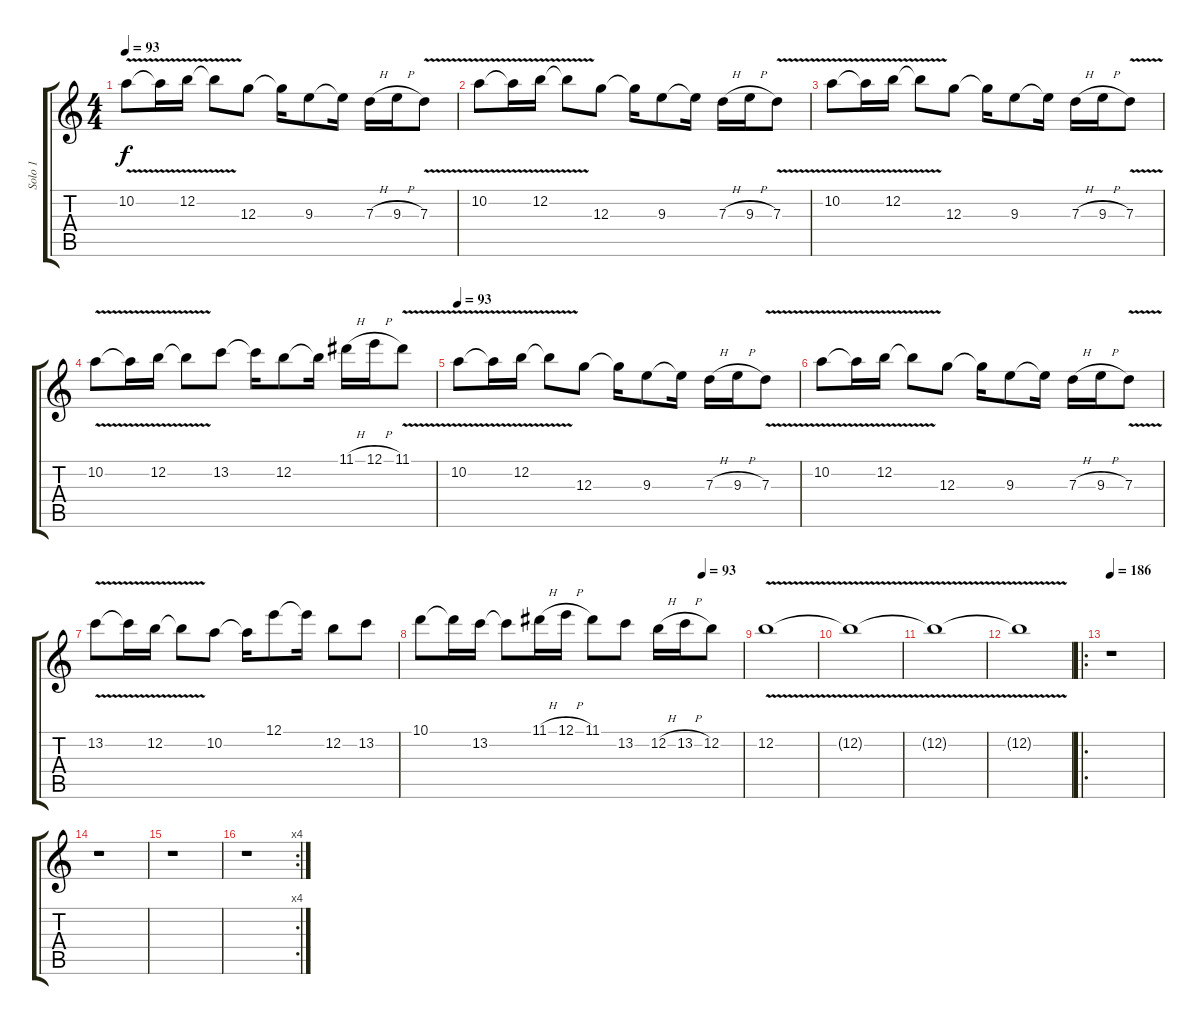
\track ("Solo 1" "Solo 1") {instrument distortionguitar}
\staff {score tabs}
\tuning (E4 B3 G3 D3 A2 E2) {hide}
\ts (4 4)
\tempo 93
\clef g2
\ks c
10.2{v}.8{dy f volume 16} 10.2{t}.16 12.2{v}.16 12.2{t}.8 12.3.8 12.3{t}.16 9.3.8 9.3{t}.16 7.3{h}.16 9.3{h}.16 7.3{v}.8 |
10.2{v}.8 10.2{t}.16 12.2{v}.16 12.2{t}.8 12.3.8 12.3{t}.16 9.3.8 9.3{t}.16 7.3{h}.16 9.3{h}.16 7.3{v}.8 |
10.2{v}.8 10.2{t}.16 12.2{v}.16 12.2{t}.8 12.3.8 12.3{t}.16 9.3.8 9.3{t}.16 7.3{h}.16 9.3{h}.16 7.3{v}.8 |
10.2{v}.8 10.2{t}.16 12.2{v}.16 12.2{t}.8 13.2.8 13.2{t}.16 12.2.8 12.2{t}.16 11.1{h}.16 12.1{h}.16 11.1{v}.8 |
\tempo 93
10.2{v}.8 10.2{t}.16 12.2{v}.16 12.2{t}.8 12.3.8 12.3{t}.16 9.3.8 9.3{t}.16 7.3{h}.16 9.3{h}.16 7.3{v}.8 |
10.2{v}.8 10.2{t}.16 12.2{v}.16 12.2{t}.8 12.3.8 12.3{t}.16 9.3.8 9.3{t}.16 7.3{h}.16 9.3{h}.16 7.3{v}.8 |
13.2{v}.8 13.2{t}.16 12.2{v}.16 12.2{t}.8 10.2.8 10.2{t}.16 12.1.8 12.1{t}.16 12.2.8 13.2.8 |
\tempo (93 0.875)
10.1.8 10.1{t}.16 13.2.16 13.2{t}.8 11.1{h}.16 12.1{h}.16 11.1.8 13.2.8 12.2{h}.16 13.2{h}.16 12.2.8 |
12.2{v}.1 |
12.2{v t}.1 |
12.2{v t}.1 |
12.2{v t}.1 |
\ro
\tempo 186
r.1 |
r.1 |
r.1 |
\rc 4
r.1
